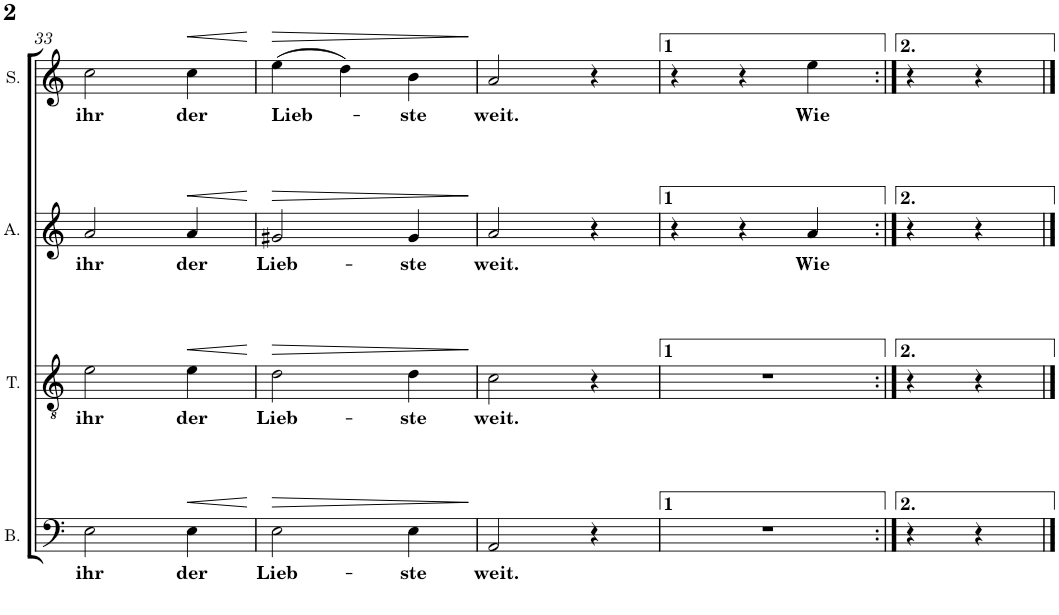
**kern	**text	**dynam	**kern	**text	**dynam	**kern	**text	**dynam	**kern	**text	**dynam
*part4	*part4	*part4	*part3	*part3	*part3	*part2	*part2	*part2	*part1	*part1	*part1
*staff4	*staff4	*staff4	*staff3	*staff3	*staff3	*staff2	*staff2	*staff2	*staff1	*staff1	*staff1
*I"Bass	*	*	*I"Tenor	*	*	*I"Alto	*	*	*I"Soprano	*	*
*I'B.	*	*	*I'T.	*	*	*I'A.	*	*	*I'S.	*	*
!!LO:PB:g=z
*clefF4	*	*	*clefGv2	*	*	*clefG2	*	*	*clefG2	*	*
*k[]	*	*	*k[]	*	*	*k[]	*	*	*k[]	*	*
*M3/4	*	*	*M3/4	*	*	*M3/4	*	*	*M3/4	*	*
=33	=33	=33	=33	=33	=33	=33	=33	=33	=33	=33	=33
!	!LO:LY:b	!	!	!LO:LY:b	!	!	!LO:LY:b	!	!	!LO:LY:b	!
2E\	ihr	.	2e\	ihr	.	2a/	ihr	.	2cc\	ihr	.
!	!LO:LY:b	!LO:HP:b	!	!LO:LY:b	!LO:HP:b	!	!LO:LY:b	!LO:HP:b	!	!LO:LY:b	!LO:HP:b
4E\	der	<	4e\	der	<	4a/	der	<	4cc\	der	<
.	.	[	.	.	[	.	.	[	.	.	[
=34	=34	=34	=34	=34	=34	=34	=34	=34	=34	=34	=34
!	!LO:LY:b	!LO:HP:b	!	!LO:LY:b	!LO:HP:b	!	!LO:LY:b	!LO:HP:b	!	!LO:LY:b	!LO:HP:b
2E\	Lieb-	>	2d\	Lieb-	>	2g#X/	Lieb-	>	(4ee\	Lieb-	>
.	.	.	.	.	.	.	.	.	4dd\)	.	.
!	!LO:LY:b	!	!	!LO:LY:b	!	!	!LO:LY:b	!	!	!LO:LY:b	!
4E\	-ste	.	4d\	-ste	.	4g#/	-ste	.	4b\	-ste	.
.	.	]	.	.	]	.	.	]	.	.	]
=35	=35	=35	=35	=35	=35	=35	=35	=35	=35	=35	=35
!	!LO:LY:b	!	!	!LO:LY:b	!	!	!LO:LY:b	!	!	!LO:LY:b	!
2AA/	weit.	.	2c\	weit.	.	2a/	weit.	.	2a/	weit.	.
4r	.	.	4r	.	.	4r	.	.	4r	.	.
=36	=36	=36	=36	=36	=36	=36	=36	=36	=36	=36	=36
2.r	.	.	2.r	.	.	4r	.	.	4r	.	.
.	.	.	.	.	.	4r	.	.	4r	.	.
!	!	!	!	!	!	!	!LO:LY:b	!	!	!LO:LY:b	!
.	.	.	.	.	.	4a/	Wie	.	4ee\	Wie	.
=36X2:|!	=36X2:|!	=36X2:|!	=36X2:|!	=36X2:|!	=36X2:|!	=36X2:|!	=36X2:|!	=36X2:|!	=36X2:|!	=36X2:|!	=36X2:|!
4r	.	.	4r	.	.	4r	.	.	4r	.	.
4r	.	.	4r	.	.	4r	.	.	4r	.	.
==	==	==	==	==	==	==	==	==	==	==	==
*-	*-	*-	*-	*-	*-	*-	*-	*-	*-	*-	*-
